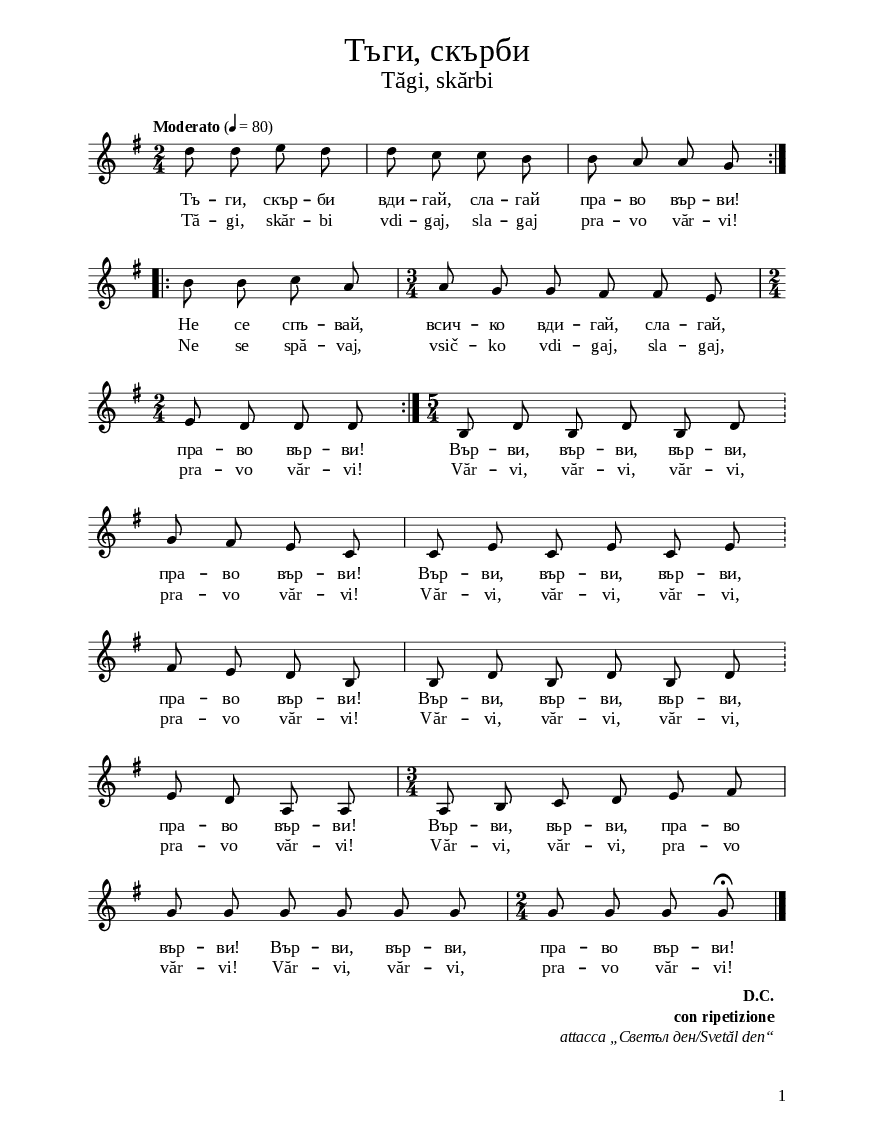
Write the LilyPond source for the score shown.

\version "2.24.2"

% include paper part and global functions
\include "include/globals.ily"

\bookpart {
  \label #'ref089
  \tocItem \markup "Тъги, скърби – Tăgi, skărbi "
  \include "include/bookpart-paper.ily"
  \score {
    \include "include/score-layout.ily"

    \new Voice \absolute  {
      \clef treble
      \key g \major
      \time 2/4
      \tempoFunc "Moderato" 4 "80"
      \override Staff.BarLine.gap = 0.5
      \autoBeamOff


       d''8 d'' e'' d'' | d''8 c'' c'' b' | b'8 a' a' g' \bar ":.|.:" \break 

      
        b' b' c'' a' | \time 3/4 a' g' g' fis' fis' e' \break

        \time 2/4 e' d' d' d' |
      \bar ":|." \time 5/4 b d' b d' b d' \bar "!" \break

      g' fis' e' c' | c' e' c' e'  c' e'  \bar "!" \break

      fis' e' d' b  | b d' b d' b d'  \bar "!" \break

      e' d' a a | \time 3/4 a b c' d' e' fis' |  \break

      g' g' g' g' g' g' \time 2/4  g' g' g' g' \fermata  |  \bar "|."

    }
    \addlyrics {
      Тъ -- ги, скър -- би вди  -- гай, сла  -- гай

      пра  --  во вър -- ви!

      Не се спъ -- вай, всич -- ко вди -- гай,

      сла -- гай, пра -- во вър -- ви!

      Вър -- ви, вър -- ви, вър -- ви, пра -- во вър -- ви!

      Вър -- ви, вър -- ви, вър -- ви, пра -- во вър -- ви!

      Вър -- ви, вър -- ви, вър -- ви, пра -- во вър -- ви!

      Вър -- ви, вър -- ви, пра -- во вър -- ви!

      Вър -- ви, вър -- ви, пра -- во вър -- ви!
    }
    \addlyrics {
      Tă -- gi, skăr -- bi vdi  -- gaj, sla  -- gaj

      pra  --  vo văr -- vi!

      Ne se spă -- vaj, vsič -- ko vdi -- gaj,

      sla -- gaj, pra -- vo văr -- vi!

      Văr -- vi, văr -- vi, văr -- vi, pra -- vo văr -- vi!

      Văr -- vi, văr -- vi, văr -- vi, pra -- vo văr -- vi!

      Văr -- vi, văr -- vi, văr -- vi, pra -- vo văr -- vi!

      Văr -- vi, văr -- vi, pra -- vo văr -- vi!

      Văr -- vi, văr -- vi, pra -- vo văr -- vi!
    }

    \header {
      title = \titleFunc "Тъги, скърби" "Tăgi, skărbi"
    }

    \midi{}

  } % score



  \markup \dc-two "D.C." " con ripetizione"
  \markup \italic \dc-one-nobold "attacca „Светъл ден/Svetăl den“"
  %

\pageBreak

  % include foreign translation(s) of the song
  \version "2.24.2"

\markup \fill-line { \fontsize #deTitleFontSize "Trauer, Leid" }
\markup \null
\markup \null
\markup \fontsize #deCoupletFontSize {
  \hspace #12
  \override #`(baseline-skip . ,deCoupletBaselineSkip)

  \column {

	   
\line { " "Hebe auf Trauer und Leid, leg sie beiseite, }

  \line { " "und geh gerade.}

  \line { " "Stolpere nicht, hebe alles auf, }
  
  \line { " "lege es beiseite und gehe gerade.}

  \line { " "Gehe, gehe, gehe, gerade gehe!}

  \line { " "Gehe, gehe, gehe, gerade gehe!}

  \line { " "Gehe, gehe, gehe, gerade gehe!}

  \line { " "Gehe, gehe, gerade gehe,}

  \line { " "gehe, gehe gerade gehe!}


  
    }
}


} % bookpart
